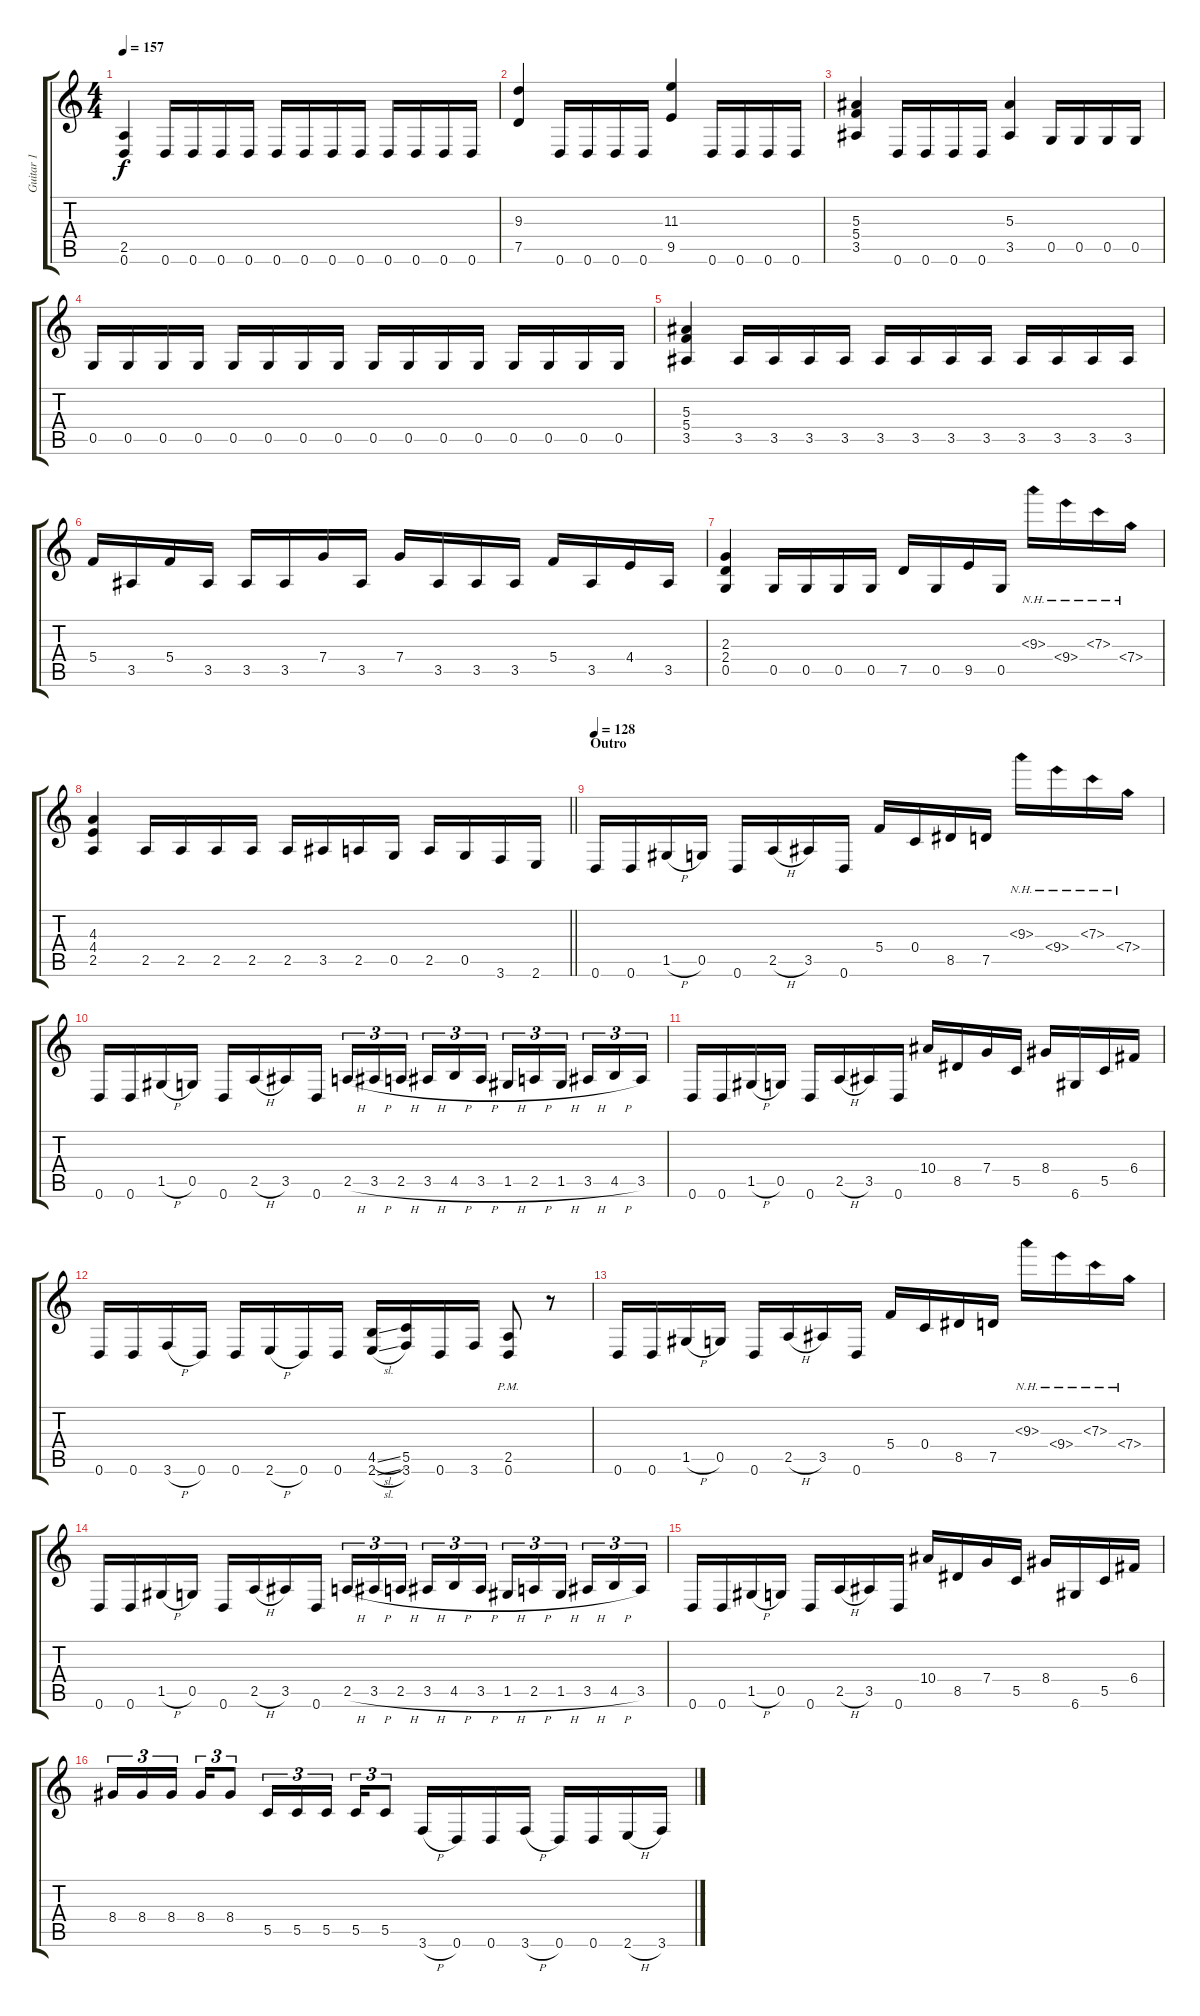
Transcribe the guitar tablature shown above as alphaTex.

\track ("Guitar 1" "Guitar 1") {instrument distortionguitar}
\staff {score tabs}
\tuning (D4 A3 F3 C3 G2 D2) {hide}
\ts (4 4)
\tempo 157
\clef g2
\ks c
(2.5 0.6).4{dy f} 0.6.16 0.6.16 0.6.16 0.6.16 0.6.16 0.6.16 0.6.16 0.6.16 0.6.16 0.6.16 0.6.16 0.6.16 |
(9.3 7.5).4 0.6.16 0.6.16 0.6.16 0.6.16 (11.3 9.5).4 0.6.16 0.6.16 0.6.16 0.6.16 |
(5.3 5.4 3.5).4 0.6.16 0.6.16 0.6.16 0.6.16 (5.3 3.5).4 0.5.16 0.5.16 0.5.16 0.5.16 |
0.5.16 0.5.16 0.5.16 0.5.16 0.5.16 0.5.16 0.5.16 0.5.16 0.5.16 0.5.16 0.5.16 0.5.16 0.5.16 0.5.16 0.5.16 0.5.16 |
(5.3 5.4 3.5).4 3.5.16 3.5.16 3.5.16 3.5.16 3.5.16 3.5.16 3.5.16 3.5.16 3.5.16 3.5.16 3.5.16 3.5.16 |
5.4.16 3.5.16 5.4.16 3.5.16 3.5.16 3.5.16 7.4.16 3.5.16 7.4.16 3.5.16 3.5.16 3.5.16 5.4.16 3.5.16 4.4.16 3.5.16 |
(2.3 2.4 0.5).4 0.5.16 0.5.16 0.5.16 0.5.16 7.5.16 0.5.16 9.5.16 0.5.16 9.3{nh}.16 9.4{nh}.16 7.3{nh}.16 7.4{nh}.16 |
\barLineRight lightlight
(4.3 4.4 2.5).4 2.5.16 2.5.16 2.5.16 2.5.16 2.5.16 3.5.16 2.5.16 0.5.16 2.5.16 0.5.16 3.6.16 2.6.16 |
\section ("" "Outro")
\tempo 128
0.6.16 0.6.16 1.5{h}.16 0.5.16 0.6.16 2.5{h}.16 3.5.16 0.6.16 5.4.16 0.4.16 8.5.16 7.5.16 9.3{nh}.16 9.4{nh}.16 7.3{nh}.16 7.4{nh}.16 |
0.6.16 0.6.16 1.5{h}.16 0.5.16 0.6.16 2.5{h}.16 3.5.16 0.6.16 2.5{h}.16{tu (3 2)} 3.5{h}.16{tu (3 2)} 2.5{h}.16{tu (3 2) beam splitsecondary} 3.5{h}.16{tu (3 2)} 4.5{h}.16{tu (3 2)} 3.5{h}.16{tu (3 2)} 1.5{h}.16{tu (3 2)} 2.5{h}.16{tu (3 2)} 1.5{h}.16{tu (3 2) beam splitsecondary} 3.5{h}.16{tu (3 2)} 4.5{h}.16{tu (3 2)} 3.5.16{tu (3 2)} |
0.6.16 0.6.16 1.5{h}.16 0.5.16 0.6.16 2.5{h}.16 3.5.16 0.6.16 10.4.16 8.5.16 7.4.16 5.5.16 8.4.16 6.6.16 5.5.16 6.4.16 |
0.6.16 0.6.16 3.6{h}.16 0.6.16 0.6.16 2.6{h}.16 0.6.16 0.6.16 (4.5{sl} 2.6{sl}).16 (5.5 3.6).16 0.6.16 3.6.16 (2.5{pm} 0.6{pm}).8 r.8 |
0.6.16 0.6.16 1.5{h}.16 0.5.16 0.6.16 2.5{h}.16 3.5.16 0.6.16 5.4.16 0.4.16 8.5.16 7.5.16 9.3{nh}.16 9.4{nh}.16 7.3{nh}.16 7.4{nh}.16 |
0.6.16 0.6.16 1.5{h}.16 0.5.16 0.6.16 2.5{h}.16 3.5.16 0.6.16 2.5{h}.16{tu (3 2)} 3.5{h}.16{tu (3 2)} 2.5{h}.16{tu (3 2) beam splitsecondary} 3.5{h}.16{tu (3 2)} 4.5{h}.16{tu (3 2)} 3.5{h}.16{tu (3 2)} 1.5{h}.16{tu (3 2)} 2.5{h}.16{tu (3 2)} 1.5{h}.16{tu (3 2) beam splitsecondary} 3.5{h}.16{tu (3 2)} 4.5{h}.16{tu (3 2)} 3.5.16{tu (3 2)} |
0.6.16 0.6.16 1.5{h}.16 0.5.16 0.6.16 2.5{h}.16 3.5.16 0.6.16 10.4.16 8.5.16 7.4.16 5.5.16 8.4.16 6.6.16 5.5.16 6.4.16 |
8.4.16{tu (3 2)} 8.4.16{tu (3 2)} 8.4.16{tu (3 2) beam splitsecondary} 8.4.16{tu (3 2)} 8.4.8{tu (3 2)} 5.5.16{tu (3 2)} 5.5.16{tu (3 2)} 5.5.16{tu (3 2) beam splitsecondary} 5.5.16{tu (3 2)} 5.5.8{tu (3 2)} 3.6{h}.16 0.6.16 0.6.16 3.6{h}.16 0.6.16 0.6.16 2.6{h}.16 3.6.16
